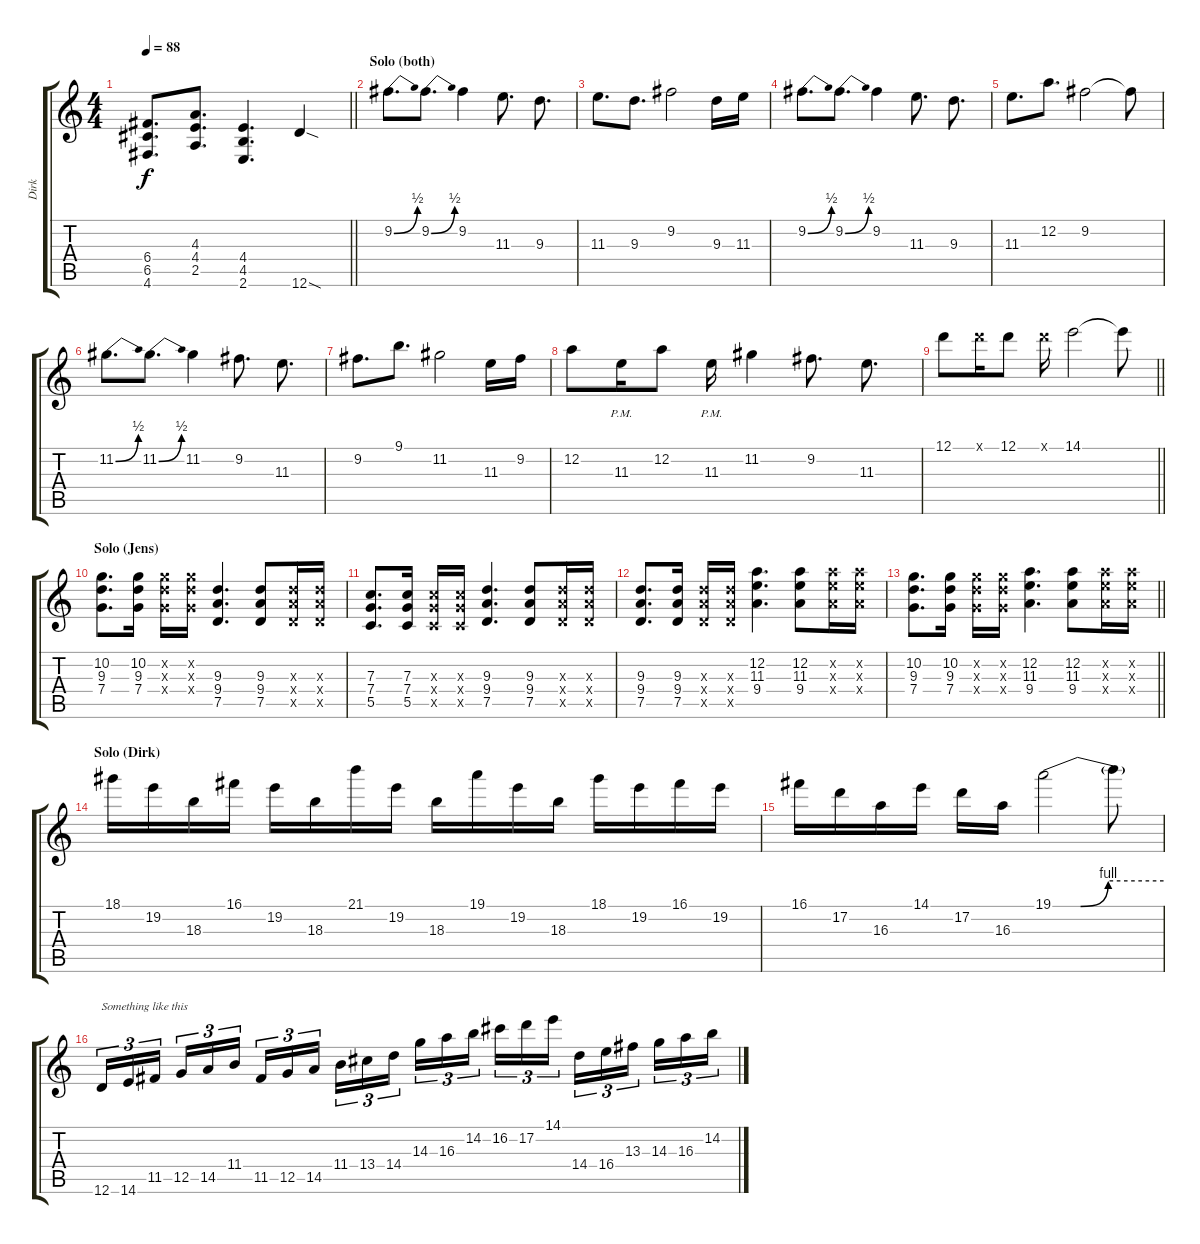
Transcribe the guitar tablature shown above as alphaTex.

\track ("Dirk" "Dirk") {instrument overdrivenguitar}
\staff {score tabs}
\tuning (D4 A3 F3 C3 G2 D2) {hide}
\ts (4 4)
\tempo 88
\clef g2
\barLineRight lightlight
\ks c
(6.4 6.5 4.6).8{d dy f} (4.3 4.4 2.5).8{d} (4.4 4.5 2.6).4{d} 12.6{sod}.4 |
\section ("" "Solo (both)")
9.2{be (bend 0 0 60 2)}.8{d} 9.2{be (bend 0 0 60 2)}.8{d} 9.2.4 11.3.8{d} 9.3.8{d} |
11.3.8{d} 9.3.8{d} 9.2.2 9.3.16 11.3.16 |
9.2{be (bend 0 0 60 2)}.8{d} 9.2{be (bend 0 0 60 2)}.8{d} 9.2.4 11.3.8{d} 9.3.8{d} |
11.3.8{d} 12.2.8{d} 9.2.2 9.2{t}.8 |
11.2{be (bend 0 0 60 2)}.8{d} 11.2{be (bend 0 0 60 2)}.8{d} 11.2.4 9.2.8{d} 11.3.8{d} |
9.2.8{d} 9.1.8{d} 11.2.2 11.3.16 9.2.16 |
12.2.8 11.3{pm}.16 12.2.8 11.3{pm}.16 11.2.4 9.2.8{d} 11.3.8{d} |
\barLineRight lightlight
12.1.8 12.1{x}.16 12.1.8 12.1{x}.16 14.1.2 14.1{t}.8 |
\section ("" "Solo (Jens)")
(10.2 9.3 7.4).8{d} (10.2 9.3 7.4).16 (10.2{x} 9.3{x} 7.4{x}).16 (10.2{x} 9.3{x} 7.4{x}).16 (9.3 9.4 7.5).4{d} (9.3 9.4 7.5).8 (9.3{x} 9.4{x} 7.5{x}).16 (9.3{x} 9.4{x} 7.5{x}).16 |
(7.3 7.4 5.5).8{d} (7.3 7.4 5.5).16 (7.3{x} 7.4{x} 5.5{x}).16 (7.3{x} 7.4{x} 5.5{x}).16 (9.3 9.4 7.5).4{d} (9.3 9.4 7.5).8 (9.3{x} 9.4{x} 7.5{x}).16 (9.3{x} 9.4{x} 7.5{x}).16 |
(9.3 9.4 7.5).8{d} (9.3 9.4 7.5).16 (9.3{x} 9.4{x} 7.5{x}).16 (9.3{x} 9.4{x} 7.5{x}).16 (12.2 11.3 9.4).4{d} (12.2 11.3 9.4).8 (12.2{x} 11.3{x} 9.4{x}).16 (12.2{x} 11.3{x} 9.4{x}).16 |
\barLineRight lightlight
(10.2 9.3 7.4).8{d} (10.2 9.3 7.4).16 (10.2{x} 9.3{x} 7.4{x}).16 (10.2{x} 9.3{x} 7.4{x}).16 (12.2 11.3 9.4).4{d} (12.2 11.3 9.4).8 (12.2{x} 11.3{x} 9.4{x}).16 (12.2{x} 11.3{x} 9.4{x}).16 |
\section ("" "Solo (Dirk)")
18.1.16 19.2.16 18.3.16 16.1.16 19.2.16 18.3.16 21.1.16 19.2.16 18.3.16 19.1.16 19.2.16 18.3.16 18.1.16 19.2.16 16.1.16 19.2.16 |
16.1.16 17.2.16 16.3.16 14.1.16 17.2.16 16.3.16 19.1{be (custom 0 0 15 0 30 4 60 4)}.2 19.1{t}.8 |
12.6.16{tu (3 2) txt "Something like this"} 14.6.16{tu (3 2)} 11.5.16{tu (3 2) beam splitsecondary} 12.5.16{tu (3 2)} 14.5.16{tu (3 2)} 11.4.16{tu (3 2)} 11.5.16{tu (3 2)} 12.5.16{tu (3 2)} 14.5.16{tu (3 2) beam splitsecondary} 11.4.16{tu (3 2)} 13.4.16{tu (3 2)} 14.4.16{tu (3 2)} 14.3.16{tu (3 2)} 16.3.16{tu (3 2)} 14.2.16{tu (3 2) beam splitsecondary} 16.2.16{tu (3 2)} 17.2.16{tu (3 2)} 14.1.16{tu (3 2)} 14.4.16{tu (3 2)} 16.4.16{tu (3 2)} 13.3.16{tu (3 2) beam splitsecondary} 14.3.16{tu (3 2)} 16.3.16{tu (3 2)} 14.2.16{tu (3 2)}
